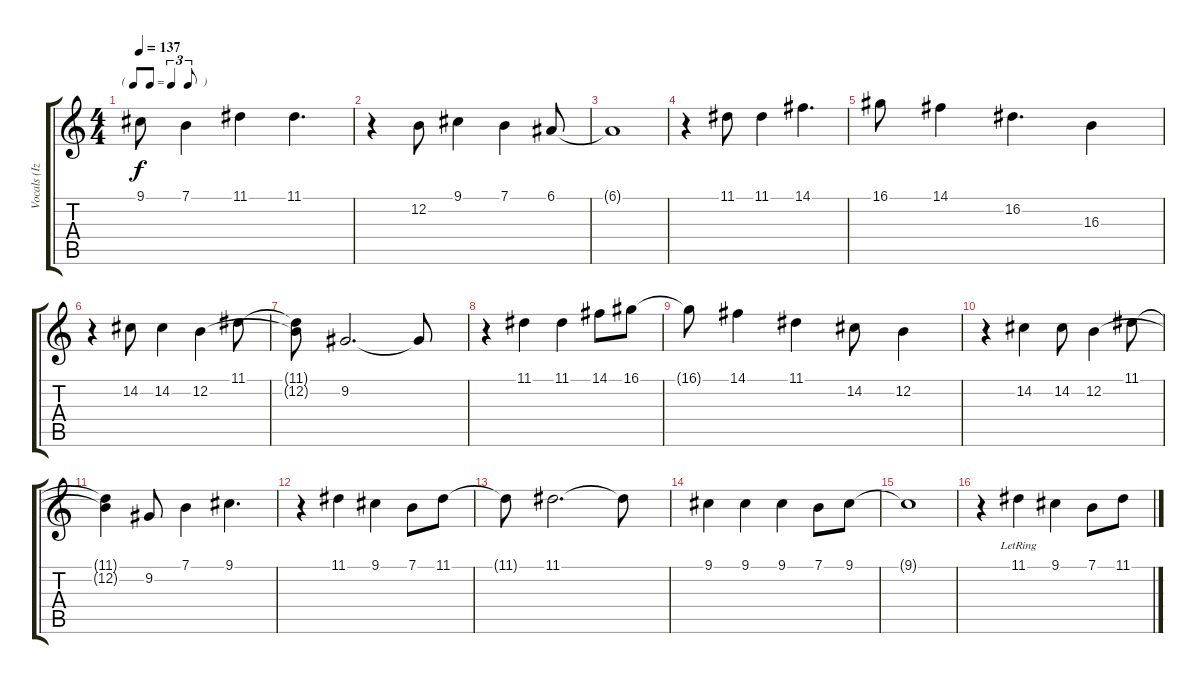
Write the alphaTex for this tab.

\track ("Vocals (Izzy + Axl)" "Vocals (Iz") {instrument lead2sawtooth}
\staff {score tabs}
\tuning (E4 B3 G3 D3 A2 E2) {hide}
\ts (4 4)
\tf triplet8th
\tempo 137
\clef g2
\ks c
9.1{t}.8{dy f} 7.1.4 11.1.4 11.1.4{d} |
r.4 12.2.8 9.1.4 7.1.4 6.1.8 |
6.1{t}.1 |
r.4 11.1.8 11.1.4 14.1.4{d} |
16.1.8 14.1.4 16.2.4{d} 16.3.4 |
r.4 14.2.8 14.2.4 12.2.4 11.1.8 |
(11.1{t} 12.2{t}).8 9.2.2{d} 9.2{t}.8 |
r.4 11.1.4 11.1.4 14.1.8 16.1.8 |
16.1{t}.8 14.1.4 11.1.4 14.2.8 12.2.4 |
r.4 14.2.4 14.2.8 12.2.4 11.1.8 |
(11.1{t} 12.2{t}).4 9.2.8 7.1.4 9.1.4{d} |
r.4 11.1.4 9.1.4 7.1.8 11.1.8 |
11.1{t}.8 11.1.2{d} 11.1{t}.8 |
9.1.4 9.1.4 9.1.4 7.1.8 9.1.8 |
9.1{t}.1 |
r.4 11.1{lr}.4 9.1.4 7.1.8 11.1.8
